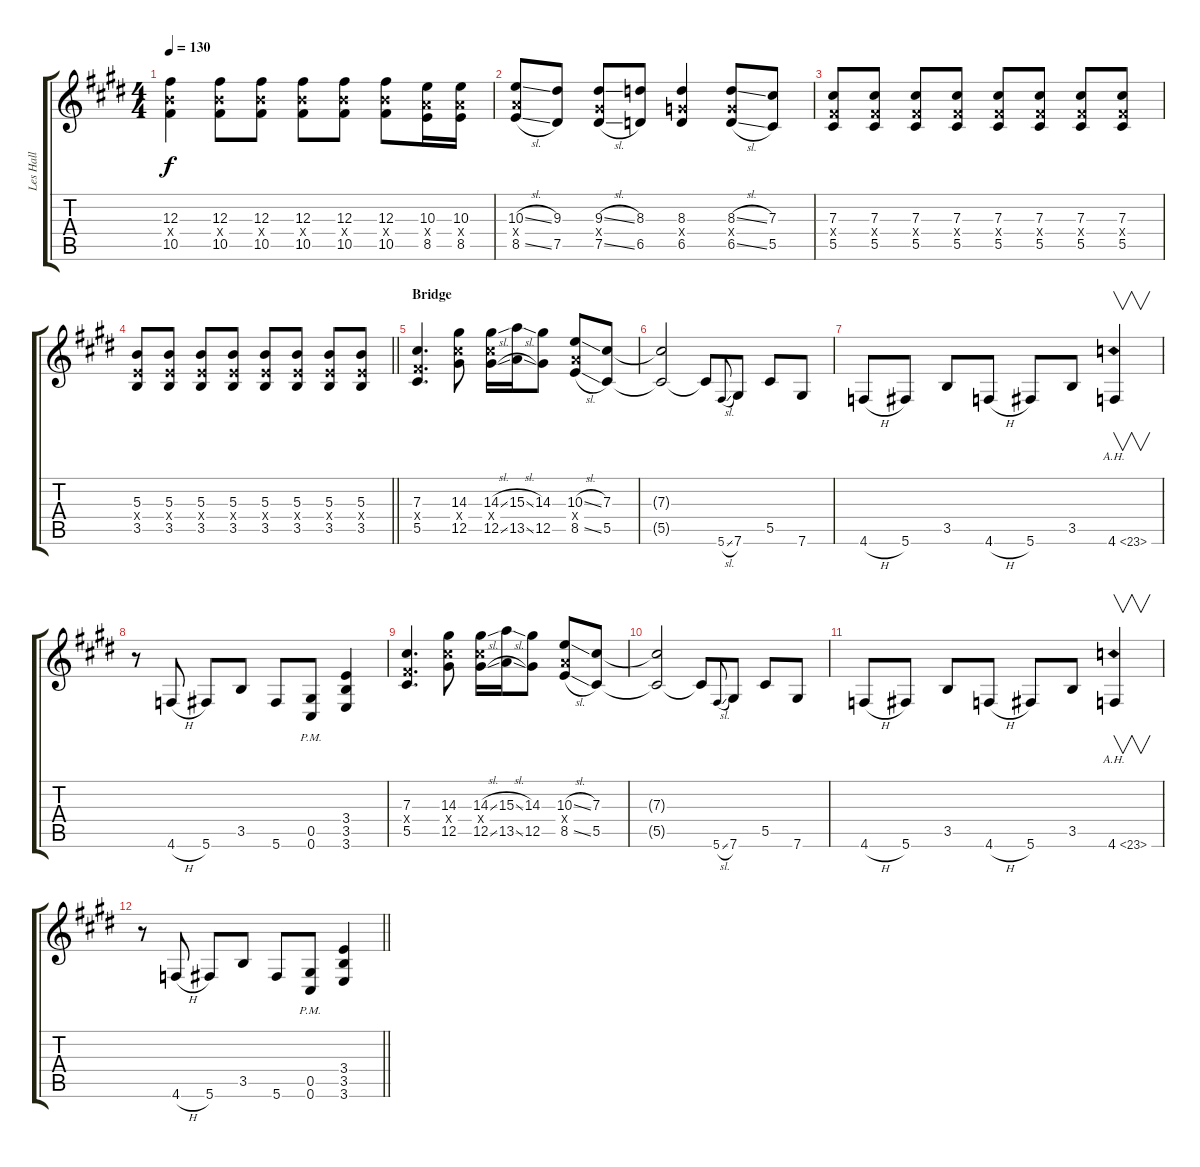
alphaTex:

\track ("Les Hall" "Les Hall") {instrument distortionguitar}
\staff {score tabs}
\tuning (Eb4 Bb3 Gb3 Db3 Ab2 Db2) {hide}
\ts (4 4)
\tempo 130
\clef g2
\ks c#minor
(12.3 10.4{x} 10.5).4{dy f} (12.3 10.4{x} 10.5).8 (12.3 10.4{x} 10.5).8 (12.3 10.4{x} 10.5).8 (12.3 10.4{x} 10.5).8 (12.3 10.4{x} 10.5).8 (10.3 8.4{x} 8.5).16 (10.3 8.4{x} 8.5).16 |
(10.3{sl} 8.4{x} 8.5{sl}).8 (9.3 7.5).8 (9.3{sl} 7.4{x} 7.5{sl}).8 (8.3 6.5).8 (8.3 6.4{x} 6.5).4 (8.3{sl} 6.4{x} 6.5{sl}).8 (7.3 5.5).8 |
(7.3 5.4{x} 5.5).8 (7.3 5.4{x} 5.5).8 (7.3 5.4{x} 5.5).8 (7.3 5.4{x} 5.5).8 (7.3 5.4{x} 5.5).8 (7.3 5.4{x} 5.5).8 (7.3 5.4{x} 5.5).8 (7.3 5.4{x} 5.5).8 |
\barLineRight lightlight
(5.3 3.4{x} 3.5).8 (5.3 3.4{x} 3.5).8 (5.3 3.4{x} 3.5).8 (5.3 3.4{x} 3.5).8 (5.3 3.4{x} 3.5).8 (5.3 3.4{x} 3.5).8 (5.3 3.4{x} 3.5).8 (5.3 3.4{x} 3.5).8 |
\section ("" "Bridge")
(7.3 5.4{x} 5.5).4{d} (14.3 12.4{x} 12.5).8 (14.3{sl} 12.4{x} 12.5{sl}).16 (15.3{sl} 13.5{sl}).16 (14.3 12.5).8 (10.3{sl} 8.4{x} 8.5{sl}).8 (7.3 5.5).8 |
(7.3{t} 5.5{t}).2 5.5{t}.8 5.6{sl}.8{gr onbeat} 7.6.8 5.5.8 7.6.8 |
4.6{h}.8 5.6.8 3.5.8 4.6{h}.8 5.6.8 3.5.8 4.6{ah 19}.4{v} |
r.8 4.6{h}.8 5.6.8 3.5.8 5.6.8 (0.5{pm} 0.6{pm}).8 (3.4 3.5 3.6).4 |
(7.3 5.4{x} 5.5).4{d} (14.3 12.4{x} 12.5).8 (14.3{sl} 12.4{x} 12.5{sl}).16 (15.3{sl} 13.5{sl}).16 (14.3 12.5).8 (10.3{sl} 8.4{x} 8.5{sl}).8 (7.3 5.5).8 |
(7.3{t} 5.5{t}).2 5.5{t}.8 5.6{sl}.8{gr onbeat} 7.6.8 5.5.8 7.6.8 |
4.6{h}.8 5.6.8 3.5.8 4.6{h}.8 5.6.8 3.5.8 4.6{ah 19}.4{v} |
\barLineRight lightlight
r.8 4.6{h}.8 5.6.8 3.5.8 5.6.8 (0.5{pm} 0.6{pm}).8 (3.4 3.5 3.6).4
